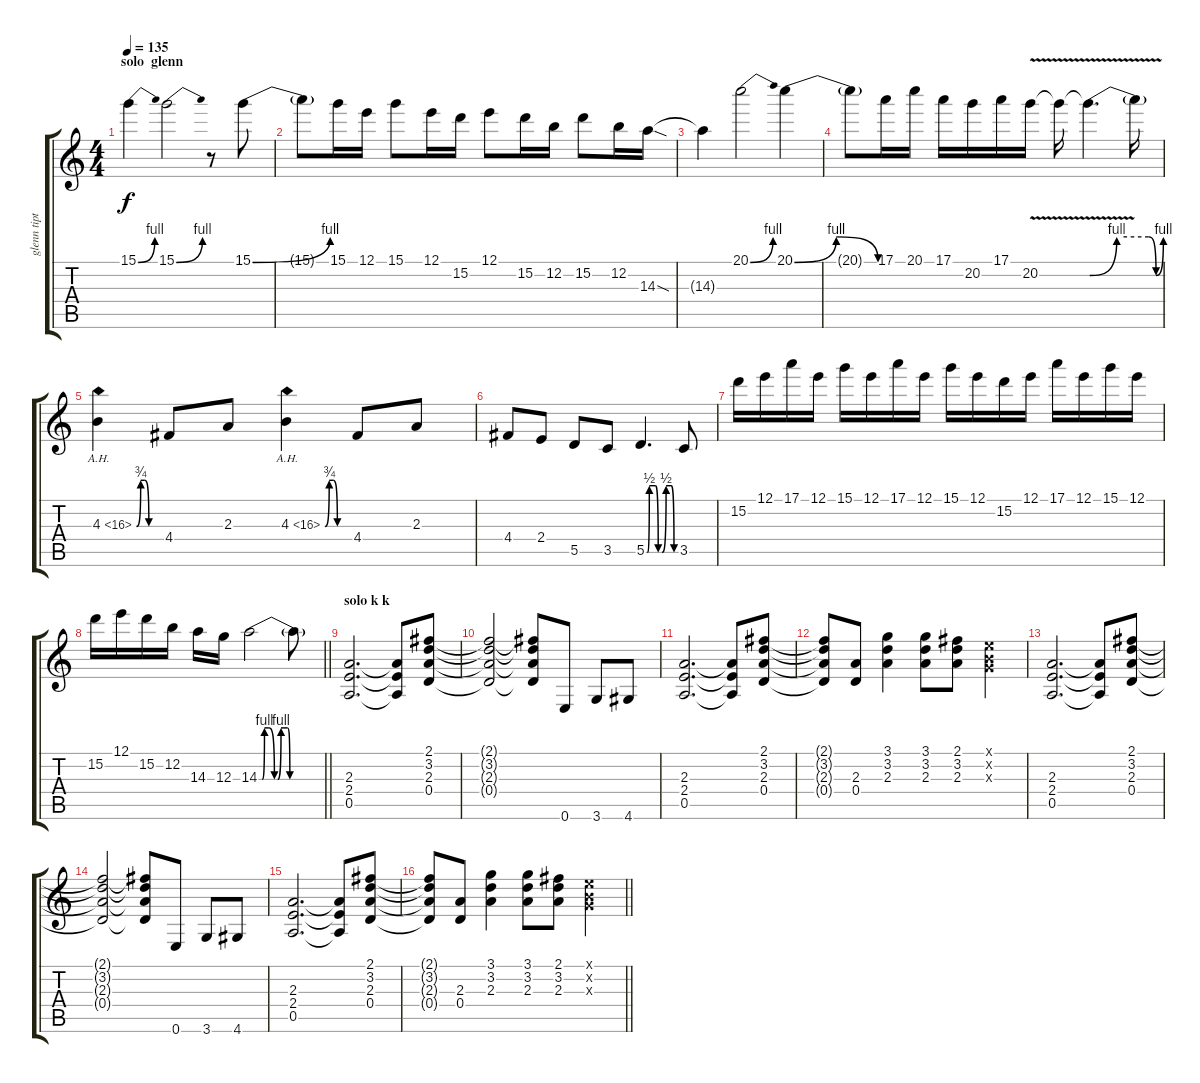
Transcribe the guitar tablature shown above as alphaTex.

\track ("glenn tipton" "glenn tipt") {instrument distortionguitar}
\staff {score tabs}
\tuning (E4 B3 G3 D3 A2 E2) {hide}
\ts (4 4)
\section ("" "solo  glenn")
\tempo 135
\clef g2
\ks c
15.1{be (bend 0 0 60 4)}.4{dy f} 15.1{be (bend 0 0 60 4)}.2 r.8 15.1{be (bend 0 0 60 4)}.8 |
15.1{t}.8 15.1.16 12.1.16 15.1.8 12.1.16 15.2.16 12.1.8 15.2.16 12.2.16 15.2.8 12.2.16 14.3{sod}.16 |
14.3{t}.4 20.1{be (bend 0 0 60 4)}.2 20.1{be (bendrelease 0 0 20 4 34 4 60 0)}.4 |
20.1{t}.8 17.1.16 20.1.16 17.1.16 20.2.16 17.1.16 20.2{v}.16 20.2{t}.16 20.2{be (custom 0 0 22 4 48 4 54 0 60 4) v t}.4{d} 20.2{t}.16 |
4.3{be (custom 0 0 10 3 20 3 30 0 60 0) ah 12}.4 4.4.8 2.3.8 4.3{be (custom 0 0 10 3 20 3 30 0 60 0) ah 12}.4 4.4.8 2.3.8 |
4.4.8 2.4.8 5.5.8 3.5.8 5.5{be (custom 0 0 2 0 6 2 18 2 24 0 32 0 40 2 50 2 56 0 60 0)}.4{d} 3.5.8 |
15.2.16 12.1.16 17.1.16 12.1.16 15.1.16 12.1.16 17.1.16 12.1.16 15.1.16 12.1.16 15.2.16 12.1.16 17.1.16 12.1.16 15.1.16 12.1.16 |
\barLineRight lightlight
15.2.16 12.1.16 15.2.16 12.2.16 14.3.16 12.3.16 14.3{be (custom 0 0 3 0 5 4 9 4 14 0 17 0 20 4 26 4 28 0 31 0 46 0 50 0 60 0)}.2 14.3{t}.8 |
\section ("" "solo k k")
(2.3 2.4 0.5).2{d} (2.3{t} 2.4{t} 0.5{t}).8 (2.1 3.2 2.3 0.4).8 |
(2.1{t} 3.2{t} 2.3{t} 0.4{t}).2 (2.1{t} 3.2{t} 2.3{t} 0.4{t}).8 0.6.8 3.6.8 4.6.8 |
(2.3 2.4 0.5).2{d} (2.3{t} 2.4{t} 0.5{t}).8 (2.1 3.2 2.3 0.4).8 |
(2.1{t} 3.2{t} 2.3{t} 0.4{t}).8 (2.3 0.4).8 (3.1 3.2 2.3).4 (3.1 3.2 2.3).8 (2.1 3.2 2.3).8 (0.1{x} 0.2{x} 0.3{x}).4 |
(2.3 2.4 0.5).2{d} (2.3{t} 2.4{t} 0.5{t}).8 (2.1 3.2 2.3 0.4).8 |
(2.1{t} 3.2{t} 2.3{t} 0.4{t}).2 (2.1{t} 3.2{t} 2.3{t} 0.4{t}).8 0.6.8 3.6.8 4.6.8 |
(2.3 2.4 0.5).2{d} (2.3{t} 2.4{t} 0.5{t}).8 (2.1 3.2 2.3 0.4).8 |
\barLineRight lightlight
(2.1{t} 3.2{t} 2.3{t} 0.4{t}).8 (2.3 0.4).8 (3.1 3.2 2.3).4 (3.1 3.2 2.3).8 (2.1 3.2 2.3).8 (0.1{x} 0.2{x} 0.3{x}).4
